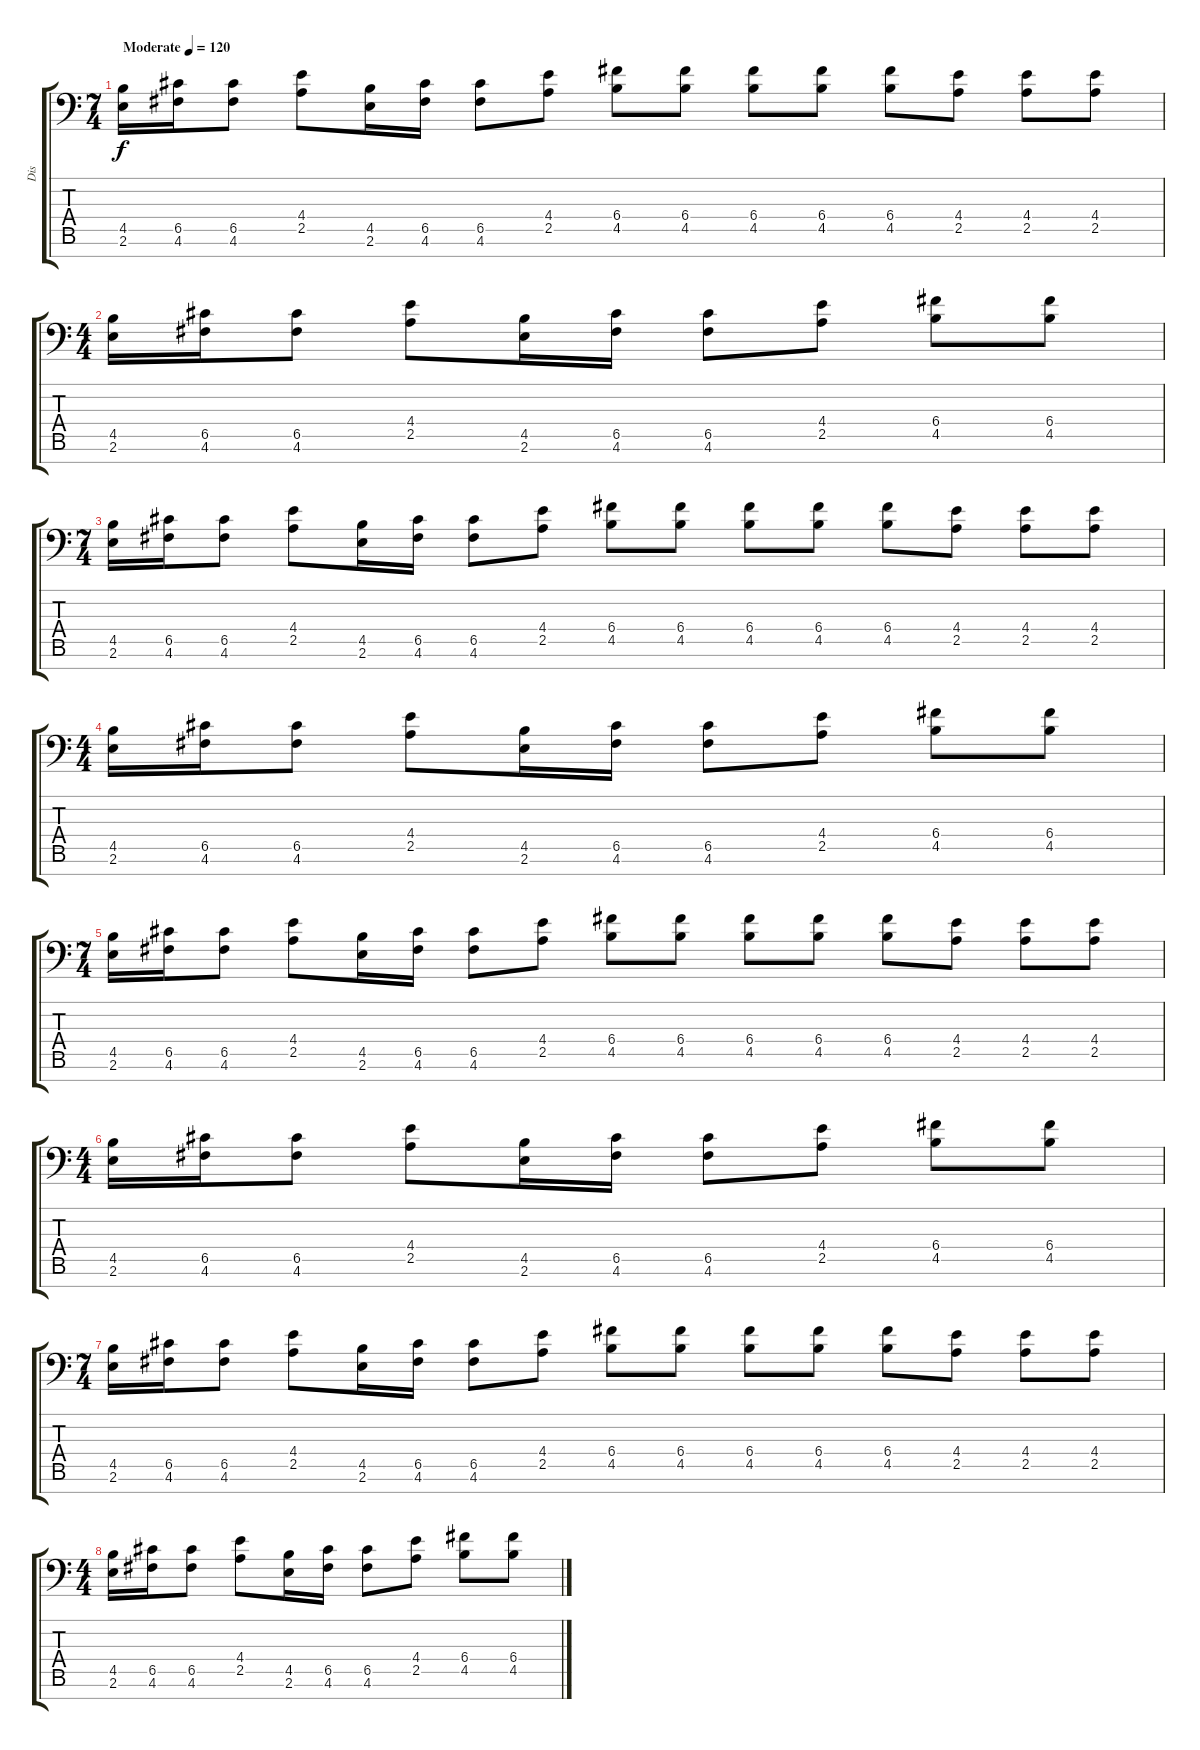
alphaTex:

\track (" Dis" " Dis") {instrument overdrivenguitar}
\staff {score tabs}
\tuning (D4 A3 F3 C3 G2 D2 A1) {hide}
\ts (7 4)
\tempo (120 "Moderate")
\tempo 140
\tempo (120 "Moderate")
\clef f4
\ks c
(4.5 2.6).16{dy f instrument overdrivenguitar} (6.5 4.6).16 (6.5 4.6).8 (4.4 2.5).8 (4.5 2.6).16 (6.5 4.6).16 (6.5 4.6).8 (4.4 2.5).8 (6.4 4.5).8 (6.4 4.5).8 (6.4 4.5).8 (6.4 4.5).8 (6.4 4.5).8 (4.4 2.5).8 (4.4 2.5).8 (4.4 2.5).8 |
\ts (4 4)
(4.5 2.6).16 (6.5 4.6).16 (6.5 4.6).8 (4.4 2.5).8 (4.5 2.6).16 (6.5 4.6).16 (6.5 4.6).8 (4.4 2.5).8 (6.4 4.5).8 (6.4 4.5).8 |
\ts (7 4)
(4.5 2.6).16 (6.5 4.6).16 (6.5 4.6).8 (4.4 2.5).8 (4.5 2.6).16 (6.5 4.6).16 (6.5 4.6).8 (4.4 2.5).8 (6.4 4.5).8 (6.4 4.5).8 (6.4 4.5).8 (6.4 4.5).8 (6.4 4.5).8 (4.4 2.5).8 (4.4 2.5).8 (4.4 2.5).8 |
\ts (4 4)
(4.5 2.6).16 (6.5 4.6).16 (6.5 4.6).8 (4.4 2.5).8 (4.5 2.6).16 (6.5 4.6).16 (6.5 4.6).8 (4.4 2.5).8 (6.4 4.5).8 (6.4 4.5).8 |
\ts (7 4)
(4.5 2.6).16 (6.5 4.6).16 (6.5 4.6).8 (4.4 2.5).8 (4.5 2.6).16 (6.5 4.6).16 (6.5 4.6).8 (4.4 2.5).8 (6.4 4.5).8 (6.4 4.5).8 (6.4 4.5).8 (6.4 4.5).8 (6.4 4.5).8 (4.4 2.5).8 (4.4 2.5).8 (4.4 2.5).8 |
\ts (4 4)
(4.5 2.6).16 (6.5 4.6).16 (6.5 4.6).8 (4.4 2.5).8 (4.5 2.6).16 (6.5 4.6).16 (6.5 4.6).8 (4.4 2.5).8 (6.4 4.5).8 (6.4 4.5).8 |
\ts (7 4)
(4.5 2.6).16 (6.5 4.6).16 (6.5 4.6).8 (4.4 2.5).8 (4.5 2.6).16 (6.5 4.6).16 (6.5 4.6).8 (4.4 2.5).8 (6.4 4.5).8 (6.4 4.5).8 (6.4 4.5).8 (6.4 4.5).8 (6.4 4.5).8 (4.4 2.5).8 (4.4 2.5).8 (4.4 2.5).8 |
\ts (4 4)
(4.5 2.6).16 (6.5 4.6).16 (6.5 4.6).8 (4.4 2.5).8 (4.5 2.6).16 (6.5 4.6).16 (6.5 4.6).8 (4.4 2.5).8 (6.4 4.5).8 (6.4 4.5).8
